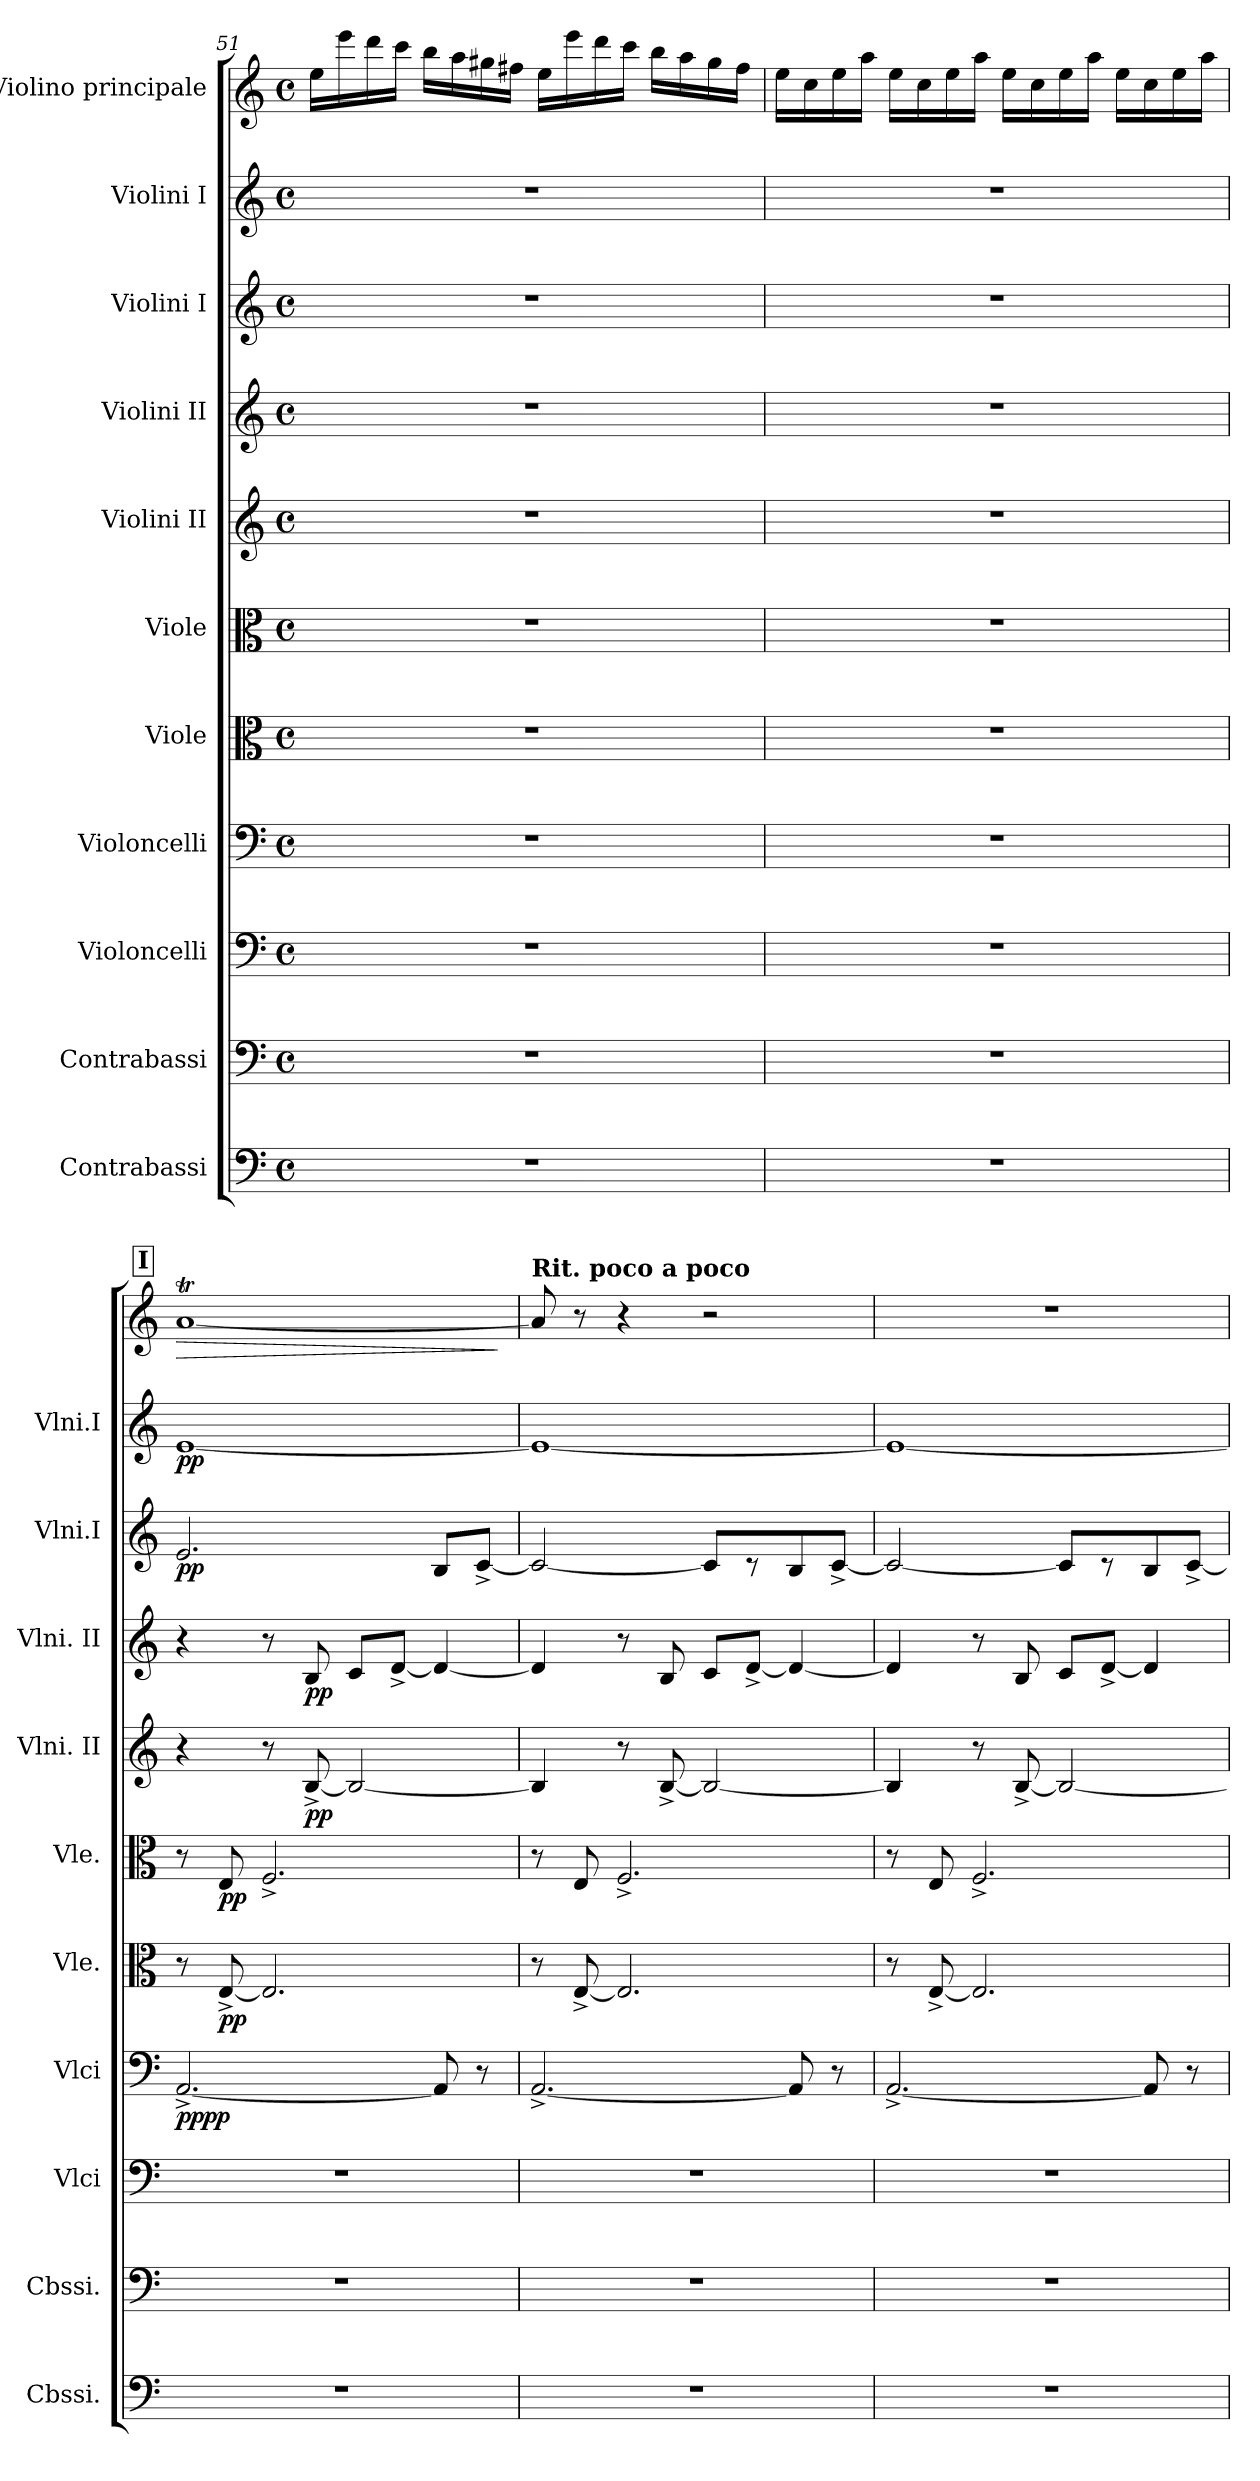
**kern	**kern	**kern	**kern	**dynam	**kern	**dynam	**kern	**dynam	**kern	**dynam	**kern	**dynam	**kern	**dynam	**kern	**dynam	**kern	**dynam
*part11	*part10	*part9	*part8	*part8	*part7	*part7	*part6	*part6	*part5	*part5	*part4	*part4	*part3	*part3	*part2	*part2	*part1	*part1
*staff11	*staff10	*staff9	*staff8	*staff8	*staff7	*staff7	*staff6	*staff6	*staff5	*staff5	*staff4	*staff4	*staff3	*staff3	*staff2	*staff2	*staff1	*staff1
*I"Contrabassi	*I"Contrabassi	*I"Violoncelli	*I"Violoncelli	*	*I"Viole	*	*I"Viole	*	*I"Violini II	*	*I"Violini II	*	*I"Violini I	*	*I"Violini I	*	*I"Violino principale	*
*I'Cbssi.	*I'Cbssi.	*I'Vlci	*I'Vlci	*	*I'Vle.	*	*I'Vle.	*	*I'Vlni. II	*	*I'Vlni. II	*	*I'Vlni.I	*	*I'Vlni.I	*	*	*
*clefF4	*clefF4	*clefF4	*clefF4	*	*clefC3	*	*clefC3	*	*clefG2	*	*clefG2	*	*clefG2	*	*clefG2	*	*clefG2	*
*ITrd7c12	*ITrd7c12	*	*	*	*	*	*	*	*	*	*	*	*	*	*	*	*	*
*k[]	*k[]	*k[]	*k[]	*	*k[]	*	*k[]	*	*k[]	*	*k[]	*	*k[]	*	*k[]	*	*k[]	*
*M4/4	*M4/4	*M4/4	*M4/4	*	*M4/4	*	*M4/4	*	*M4/4	*	*M4/4	*	*M4/4	*	*M4/4	*	*M4/4	*
*met(c)	*met(c)	*met(c)	*met(c)	*	*met(c)	*	*met(c)	*	*met(c)	*	*met(c)	*	*met(c)	*	*met(c)	*	*met(c)	*
=51	=51	=51	=51	=51	=51	=51	=51	=51	=51	=51	=51	=51	=51	=51	=51	=51	=51	=51
1r	1r	1r	1r	.	1r	.	1r	.	1r	.	1r	.	1r	.	1r	.	16ee\LL	.
.	.	.	.	.	.	.	.	.	.	.	.	.	.	.	.	.	16eee\	.
.	.	.	.	.	.	.	.	.	.	.	.	.	.	.	.	.	16ddd\	.
.	.	.	.	.	.	.	.	.	.	.	.	.	.	.	.	.	16ccc\JJ	.
.	.	.	.	.	.	.	.	.	.	.	.	.	.	.	.	.	16bb\LL	.
.	.	.	.	.	.	.	.	.	.	.	.	.	.	.	.	.	16aa\	.
.	.	.	.	.	.	.	.	.	.	.	.	.	.	.	.	.	16gg#X\	.
.	.	.	.	.	.	.	.	.	.	.	.	.	.	.	.	.	16ff#X\JJ	.
.	.	.	.	.	.	.	.	.	.	.	.	.	.	.	.	.	16ee\LL	.
.	.	.	.	.	.	.	.	.	.	.	.	.	.	.	.	.	16eee\	.
.	.	.	.	.	.	.	.	.	.	.	.	.	.	.	.	.	16ddd\	.
.	.	.	.	.	.	.	.	.	.	.	.	.	.	.	.	.	16ccc\JJ	.
.	.	.	.	.	.	.	.	.	.	.	.	.	.	.	.	.	16bb\LL	.
.	.	.	.	.	.	.	.	.	.	.	.	.	.	.	.	.	16aa\	.
.	.	.	.	.	.	.	.	.	.	.	.	.	.	.	.	.	16gg#\	.
.	.	.	.	.	.	.	.	.	.	.	.	.	.	.	.	.	16ff#\JJ	.
=52	=52	=52	=52	=52	=52	=52	=52	=52	=52	=52	=52	=52	=52	=52	=52	=52	=52	=52
1r	1r	1r	1r	.	1r	.	1r	.	1r	.	1r	.	1r	.	1r	.	16ee\LL	.
.	.	.	.	.	.	.	.	.	.	.	.	.	.	.	.	.	16cc\	.
.	.	.	.	.	.	.	.	.	.	.	.	.	.	.	.	.	16ee\	.
.	.	.	.	.	.	.	.	.	.	.	.	.	.	.	.	.	16aa\JJ	.
.	.	.	.	.	.	.	.	.	.	.	.	.	.	.	.	.	16ee\LL	.
.	.	.	.	.	.	.	.	.	.	.	.	.	.	.	.	.	16cc\	.
.	.	.	.	.	.	.	.	.	.	.	.	.	.	.	.	.	16ee\	.
.	.	.	.	.	.	.	.	.	.	.	.	.	.	.	.	.	16aa\JJ	.
.	.	.	.	.	.	.	.	.	.	.	.	.	.	.	.	.	16ee\LL	.
.	.	.	.	.	.	.	.	.	.	.	.	.	.	.	.	.	16cc\	.
.	.	.	.	.	.	.	.	.	.	.	.	.	.	.	.	.	16ee\	.
.	.	.	.	.	.	.	.	.	.	.	.	.	.	.	.	.	16aa\JJ	.
.	.	.	.	.	.	.	.	.	.	.	.	.	.	.	.	.	16ee\LL	.
.	.	.	.	.	.	.	.	.	.	.	.	.	.	.	.	.	16cc\	.
.	.	.	.	.	.	.	.	.	.	.	.	.	.	.	.	.	16ee\	.
.	.	.	.	.	.	.	.	.	.	.	.	.	.	.	.	.	16aa\JJ	.
!!LO:LB:g=z
!!LO:REH:place=s1:a:B:fs=14:t=I
=53	=53	=53	=53	=53	=53	=53	=53	=53	=53	=53	=53	=53	=53	=53	=53	=53	=53	=53
!	!	!	!	!LO:DY:b	!	!	!	!	!	!	!	!	!	!	!	!	!	!LO:HP:b
!	!	!	!	!LO:DY:n=1:b	!	!	!	!	!	!	!	!	!	!LO:DY:b	!	!LO:DY:b	!	!
1r	1r	1r	[2.AA^/	pp pp	8r	.	8r	.	4r	.	4r	.	2.e/	pp	[1e	pp	[1aT	>
!	!	!	!	!	!	!LO:DY:b	!	!LO:DY:b	!	!	!	!	!	!	!	!	!	!
.	.	.	.	.	[8E^/	pp	8E/	pp	.	.	.	.	.	.	.	.	.	.
.	.	.	.	.	2.E/]	.	2.F^/	.	8r	.	8r	.	.	.	.	.	.	.
!	!	!	!	!	!	!	!	!	!	!LO:DY:b	!	!LO:DY:b	!	!	!	!	!	!
.	.	.	.	.	.	.	.	.	[8B^/	pp	8B/	pp	.	.	.	.	.	.
.	.	.	.	.	.	.	.	.	2B/_	.	8c/L	.	.	.	.	.	.	.
.	.	.	.	.	.	.	.	.	.	.	[8d^/J	.	.	.	.	.	.	.
.	.	.	8AA/]	.	.	.	.	.	.	.	4d/_	.	8B/L	.	.	.	.	.
.	.	.	8r	.	.	.	.	.	.	.	.	.	[8c^/J	.	.	.	.	.
.	.	.	.	.	.	.	.	.	.	.	.	.	.	.	.	.	.	]
=54	=54	=54	=54	=54	=54	=54	=54	=54	=54	=54	=54	=54	=54	=54	=54	=54	=54	=54
*	*	*	*	*	*	*	*	*	*	*	*	*	*	*	*	*	*MM102	*
!	!	!	!	!	!	!	!	!	!	!	!	!	!	!	!	!	!LO:TX:B:t=Rit. poco a poco	!
1r	1r	1r	[2.AA^/	.	8r	.	8r	.	4B/]	.	4d/]	.	2c/_	.	1e_	.	8a/]	.
.	.	.	.	.	[8E^/	.	8E/	.	.	.	.	.	.	.	.	.	8r	.
.	.	.	.	.	2.E/]	.	2.F^/	.	8r	.	8r	.	.	.	.	.	4r	.
.	.	.	.	.	.	.	.	.	[8B^/	.	8B/	.	.	.	.	.	.	.
.	.	.	.	.	.	.	.	.	2B/_	.	8c/L	.	8c/L]	.	.	.	2r	.
.	.	.	.	.	.	.	.	.	.	.	[8d^/J	.	8r	.	.	.	.	.
.	.	.	8AA/]	.	.	.	.	.	.	.	4d/_	.	8B/	.	.	.	.	.
.	.	.	8r	.	.	.	.	.	.	.	.	.	[8c^/J	.	.	.	.	.
=55	=55	=55	=55	=55	=55	=55	=55	=55	=55	=55	=55	=55	=55	=55	=55	=55	=55	=55
*	*	*	*	*	*	*	*	*	*	*	*	*	*	*	*	*	*MM92	*
1r	1r	1r	[2.AA^/	.	8r	.	8r	.	4B/]	.	4d/]	.	2c/_	.	1e_	.	1r	.
.	.	.	.	.	[8E^/	.	8E/	.	.	.	.	.	.	.	.	.	.	.
.	.	.	.	.	2.E/]	.	2.F^/	.	8r	.	8r	.	.	.	.	.	.	.
.	.	.	.	.	.	.	.	.	[8B^/	.	8B/	.	.	.	.	.	.	.
.	.	.	.	.	.	.	.	.	2B/_	.	8c/L	.	8c/L]	.	.	.	.	.
.	.	.	.	.	.	.	.	.	.	.	[8d^/J	.	8r	.	.	.	.	.
.	.	.	8AA/]	.	.	.	.	.	.	.	4d/]	.	8B/	.	.	.	.	.
.	.	.	8r	.	.	.	.	.	.	.	.	.	[8c^/J	.	.	.	.	.
=	=	=	=	=	=	=	=	=	=	=	=	=	=	=	=	=	=	=
*-	*-	*-	*-	*-	*-	*-	*-	*-	*-	*-	*-	*-	*-	*-	*-	*-	*-	*-
